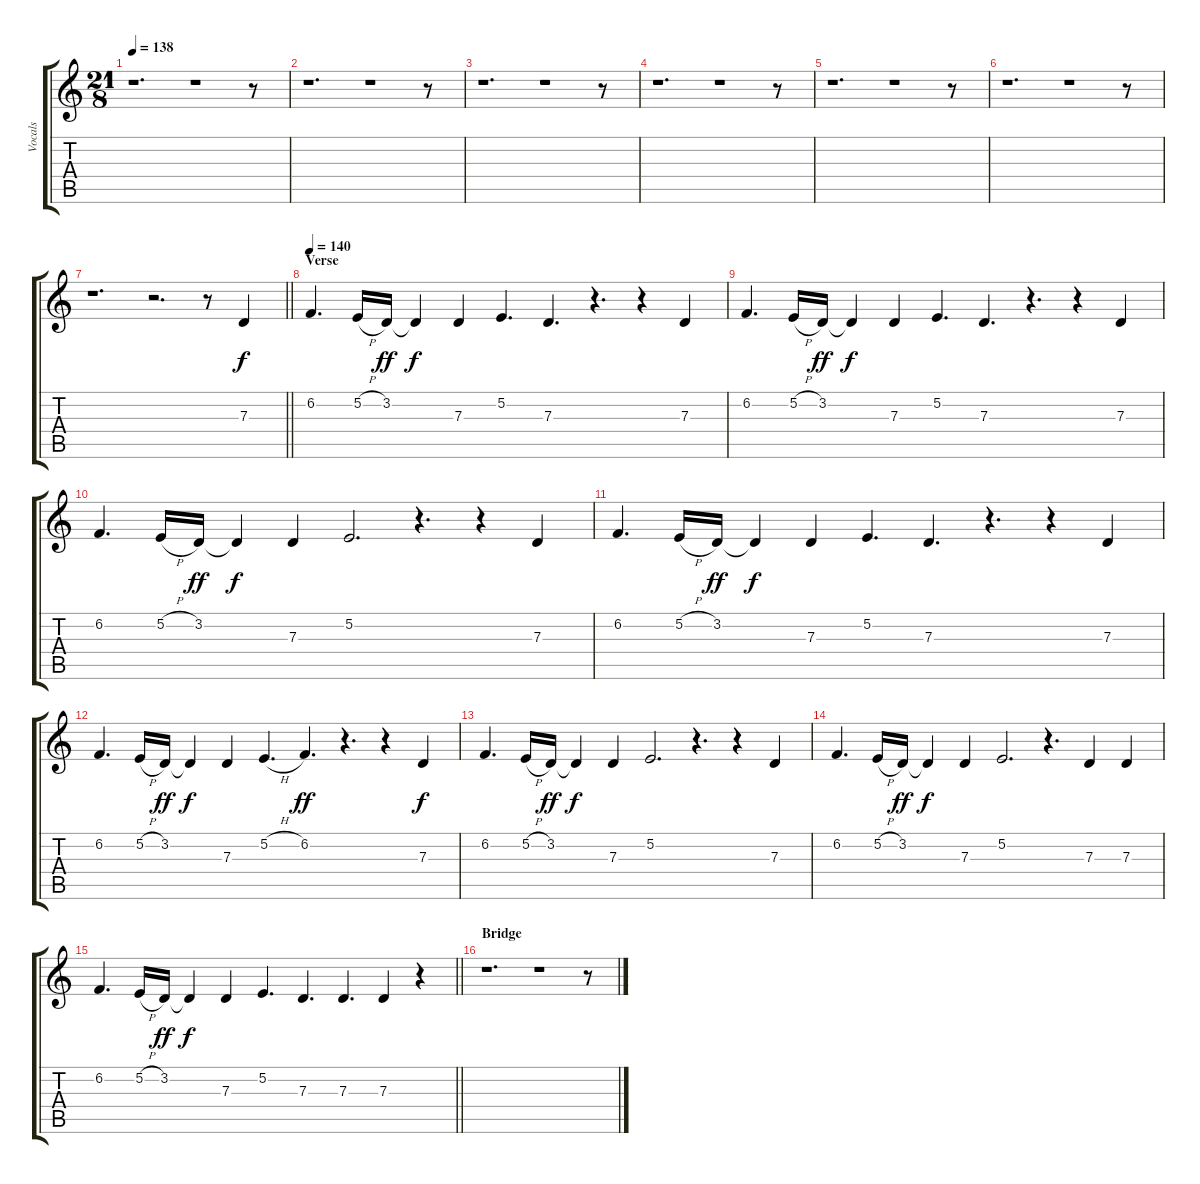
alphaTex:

\track ("Vocals" "Vocals") {instrument clarinet}
\staff {score tabs}
\tuning (E4 B3 G3 D3 A2 D2) {hide}
\ts (21 8)
\tempo 138
\clef g2
\ks c
r.1{d dy ppp} r.1 r.8 |
r.1{d} r.1 r.8 |
r.1{d} r.1 r.8 |
r.1{d} r.1 r.8 |
r.1{d} r.1 r.8 |
r.1{d} r.1 r.8 |
\barLineRight lightlight
r.1{d} r.2{d} r.8{volume 13} 7.3.4{dy f} |
\section ("" "Verse")
\tempo 140
6.2.4{d} 5.2{h}.16 3.2.16{dy ff} 3.2{t}.4{dy f} 7.3.4 5.2.4{d} 7.3.4{d} r.4{d} r.4 7.3.4 |
6.2.4{d} 5.2{h}.16 3.2.16{dy ff} 3.2{t}.4{dy f} 7.3.4 5.2.4{d} 7.3.4{d} r.4{d} r.4 7.3.4 |
6.2.4{d} 5.2{h}.16 3.2.16{dy ff} 3.2{t}.4{dy f} 7.3.4 5.2.2{d} r.4{d} r.4 7.3.4 |
6.2.4{d} 5.2{h}.16 3.2.16{dy ff} 3.2{t}.4{dy f} 7.3.4 5.2.4{d} 7.3.4{d} r.4{d} r.4 7.3.4 |
6.2.4{d} 5.2{h}.16 3.2.16{dy ff} 3.2{t}.4{dy f} 7.3.4 5.2{h}.4{d} 6.2.4{d dy ff} r.4{d} r.4 7.3.4{dy f} |
6.2.4{d} 5.2{h}.16 3.2.16{dy ff} 3.2{t}.4{dy f} 7.3.4 5.2.2{d} r.4{d} r.4 7.3.4 |
6.2.4{d} 5.2{h}.16 3.2.16{dy ff} 3.2{t}.4{dy f} 7.3.4 5.2.2{d} r.4{d} 7.3.4 7.3.4 |
\barLineRight lightlight
6.2.4{d} 5.2{h}.16 3.2.16{dy ff} 3.2{t}.4{dy f} 7.3.4 5.2.4{d} 7.3.4{d} 7.3.4{d} 7.3.4 r.4 |
\section ("" "Bridge")
r.1{d} r.1 r.8
